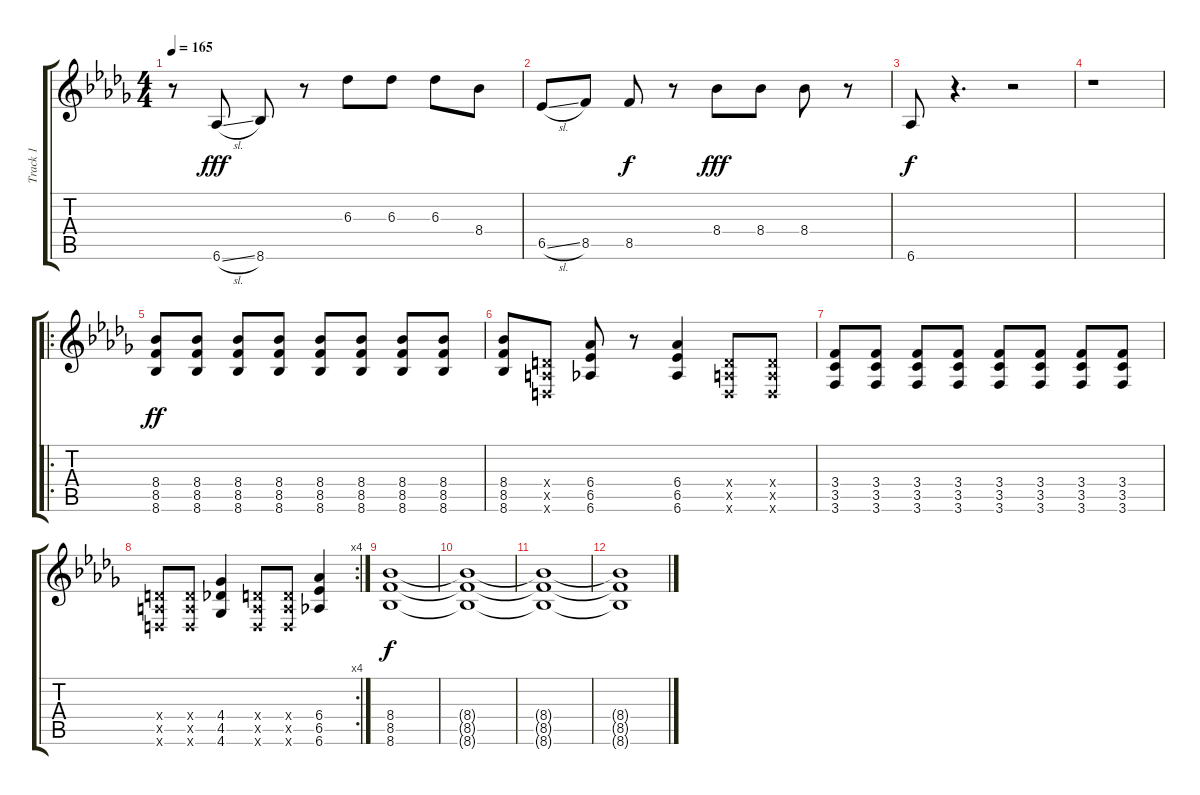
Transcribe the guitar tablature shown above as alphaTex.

\track ("Track 1" "Track 1") {instrument distortionguitar}
\staff {score tabs}
\tuning (E4 B3 G3 D3 A2 D2) {hide}
\ts (4 4)
\tempo 165
\clef g2
\ks db
r.8{dy fff} 6.6{sl}.8 8.6.8 r.8 6.3.8 6.3.8 6.3.8 8.4.8 |
6.5{sl}.8 8.5.8 8.5.8{dy f} r.8 8.4.8{dy fff} 8.4.8 8.4.8 r.8 |
6.6.8{dy f} r.4{d} r.2 |
r.1 |
\ro
(8.4 8.5 8.6).8{dy ff} (8.4 8.5 8.6).8 (8.4 8.5 8.6).8 (8.4 8.5 8.6).8 (8.4 8.5 8.6).8 (8.4 8.5 8.6).8 (8.4 8.5 8.6).8 (8.4 8.5 8.6).8 |
(8.4 8.5 8.6).8 (0.4{x} 0.5{x} 0.6{x}).8 (6.4 6.5 6.6).8 r.8 (6.4 6.5 6.6).4 (0.4{x} 0.5{x} 0.6{x}).8 (0.4{x} 0.5{x} 0.6{x}).8 |
(3.4 3.5 3.6).8 (3.4 3.5 3.6).8 (3.4 3.5 3.6).8 (3.4 3.5 3.6).8 (3.4 3.5 3.6).8 (3.4 3.5 3.6).8 (3.4 3.5 3.6).8 (3.4 3.5 3.6).8 |
\rc 4
(0.4{x} 0.5{x} 0.6{x}).8 (0.4{x} 0.5{x} 0.6{x}).8 (4.4 4.5 4.6).4 (0.4{x} 0.5{x} 0.6{x}).8 (0.4{x} 0.5{x} 0.6{x}).8 (6.4 6.5 6.6).4 |
(8.4 8.5 8.6).1{dy f} |
(8.4{t} 8.5{t} 8.6{t}).1 |
(8.4{t} 8.5{t} 8.6{t}).1 |
(8.4{t} 8.5{t} 8.6{t}).1
